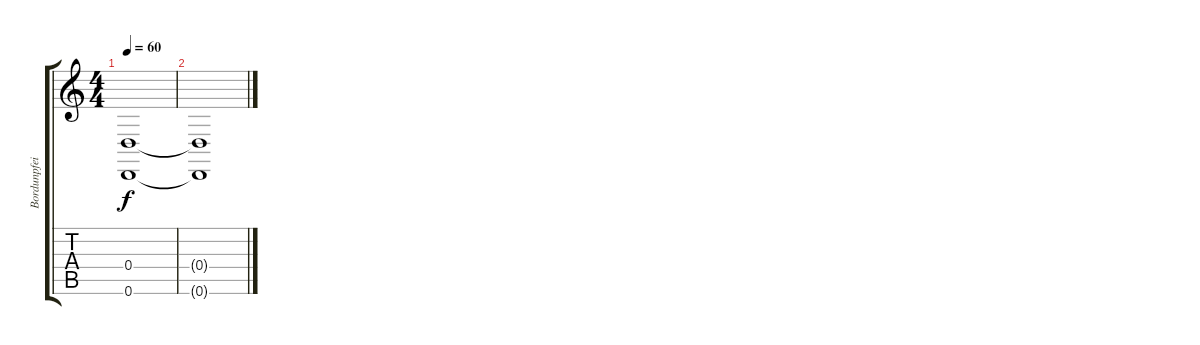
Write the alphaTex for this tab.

\track ("Bordunpfeifen" "Bordunpfei") {instrument bagpipe}
\staff {score tabs}
\tuning (E4 B3 G3 D3 A2 D2) {hide}
\ts (4 4)
\tempo 60
\clef g2
\ks c
(0.4{t} 0.6{t}).1{dy f} |
(0.4{t} 0.6{t}).1
